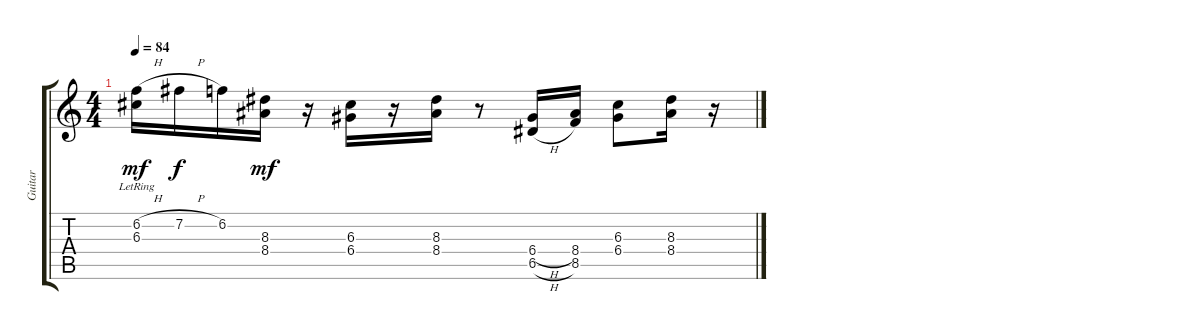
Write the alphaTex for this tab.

\track ("Guitar" "Guitar") {instrument electricguitarclean}
\staff {score tabs}
\tuning (E4 B3 G3 D3 A2 E2) {hide}
\ts (4 4)
\tempo 84
\clef g2
\ks c
(6.2{h} 6.3{lr}).16{dy mf} 7.2{h}.16{dy f} 6.2.16 (8.3 8.4).16{dy mf} r.16 (6.3 6.4).16 r.16 (8.3 8.4).16 r.8 (6.4{h} 6.5{h}).16 (8.4 8.5).16 (6.3 6.4).8 (8.3 8.4).16 r.16
